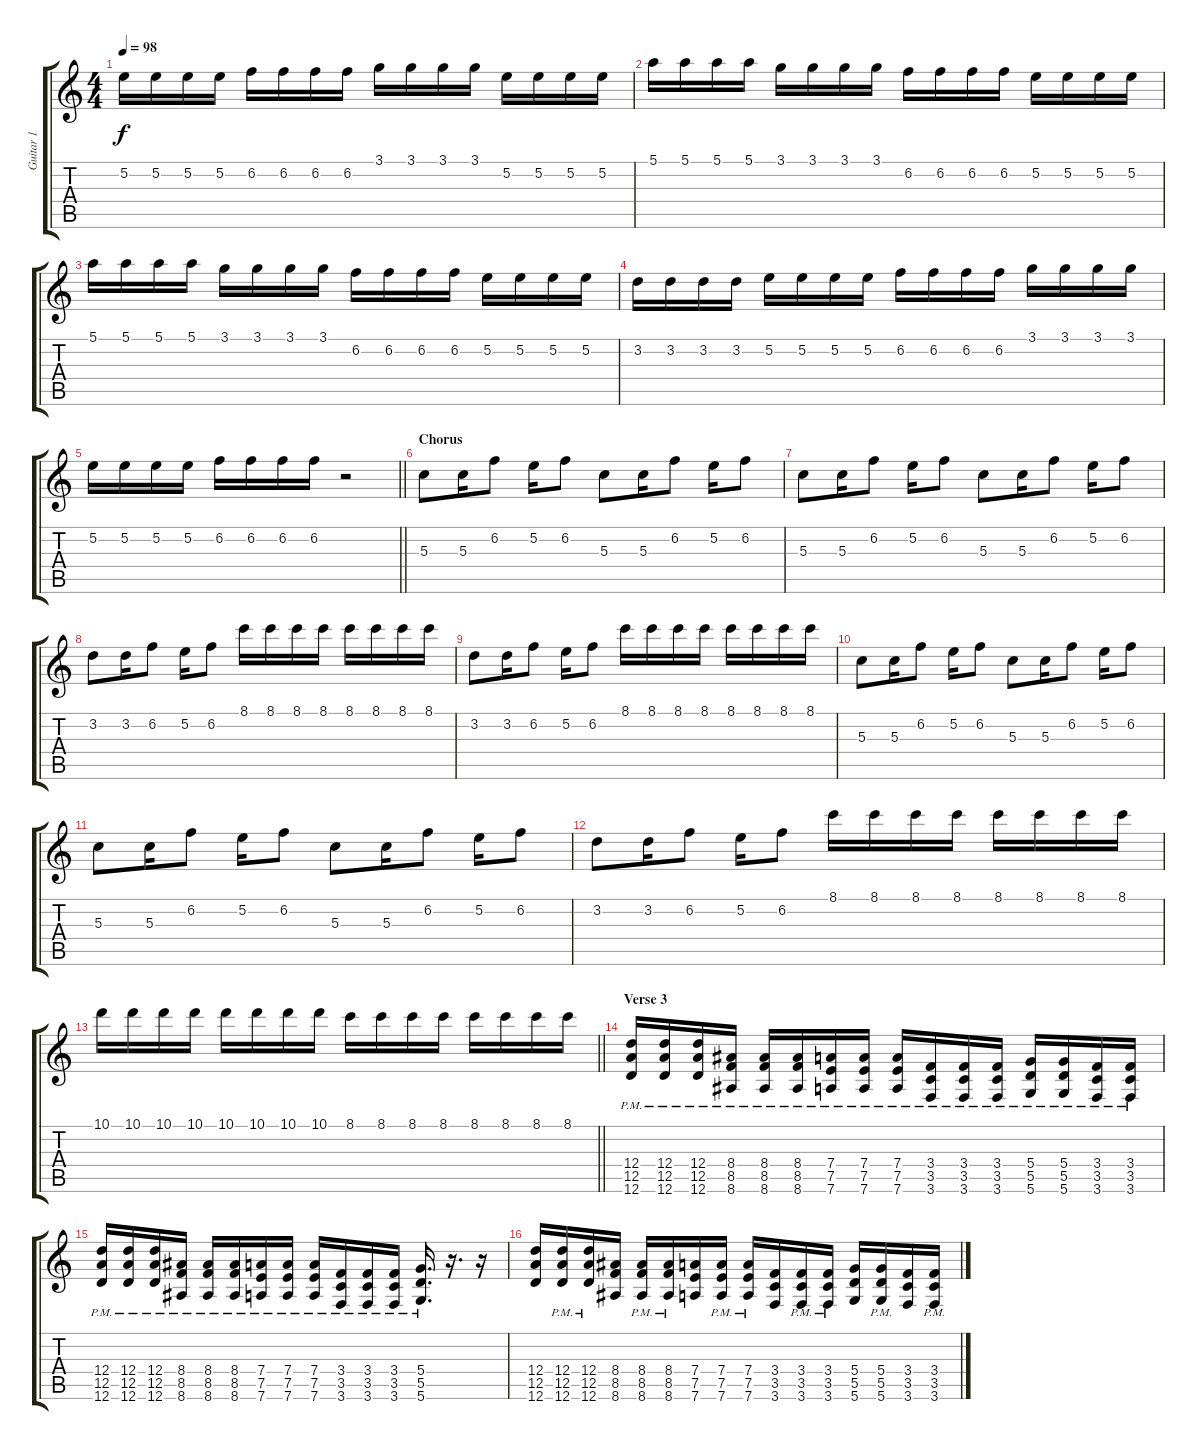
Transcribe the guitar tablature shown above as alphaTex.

\track ("Guitar 1" "Guitar 1") {instrument overdrivenguitar}
\staff {score tabs}
\tuning (E4 B3 G3 D3 A2 D2) {hide}
\ts (4 4)
\tempo 98
\clef g2
\ks c
5.2.16{dy f} 5.2.16 5.2.16 5.2.16 6.2.16 6.2.16 6.2.16 6.2.16 3.1.16 3.1.16 3.1.16 3.1.16 5.2.16 5.2.16 5.2.16 5.2.16 |
5.1.16 5.1.16 5.1.16 5.1.16 3.1.16 3.1.16 3.1.16 3.1.16 6.2.16 6.2.16 6.2.16 6.2.16 5.2.16 5.2.16 5.2.16 5.2.16 |
5.1.16 5.1.16 5.1.16 5.1.16 3.1.16 3.1.16 3.1.16 3.1.16 6.2.16 6.2.16 6.2.16 6.2.16 5.2.16 5.2.16 5.2.16 5.2.16 |
3.2.16 3.2.16 3.2.16 3.2.16 5.2.16 5.2.16 5.2.16 5.2.16 6.2.16 6.2.16 6.2.16 6.2.16 3.1.16 3.1.16 3.1.16 3.1.16 |
\barLineRight lightlight
5.2.16 5.2.16 5.2.16 5.2.16 6.2.16 6.2.16 6.2.16 6.2.16 r.2 |
\section ("" "Chorus")
5.3.8 5.3.16 6.2.8 5.2.16 6.2.8 5.3.8 5.3.16 6.2.8 5.2.16 6.2.8 |
5.3.8 5.3.16 6.2.8 5.2.16 6.2.8 5.3.8 5.3.16 6.2.8 5.2.16 6.2.8 |
3.2.8 3.2.16 6.2.8 5.2.16 6.2.8 8.1.16 8.1.16 8.1.16 8.1.16 8.1.16 8.1.16 8.1.16 8.1.16 |
3.2.8 3.2.16 6.2.8 5.2.16 6.2.8 8.1.16 8.1.16 8.1.16 8.1.16 8.1.16 8.1.16 8.1.16 8.1.16 |
5.3.8 5.3.16 6.2.8 5.2.16 6.2.8 5.3.8 5.3.16 6.2.8 5.2.16 6.2.8 |
5.3.8 5.3.16 6.2.8 5.2.16 6.2.8 5.3.8 5.3.16 6.2.8 5.2.16 6.2.8 |
3.2.8 3.2.16 6.2.8 5.2.16 6.2.8 8.1.16 8.1.16 8.1.16 8.1.16 8.1.16 8.1.16 8.1.16 8.1.16 |
\barLineRight lightlight
10.1.16 10.1.16 10.1.16 10.1.16 10.1.16 10.1.16 10.1.16 10.1.16 8.1.16 8.1.16 8.1.16 8.1.16 8.1.16 8.1.16 8.1.16 8.1.16 |
\section ("" "Verse 3")
(12.4{pm} 12.5{pm} 12.6{pm}).16 (12.4{pm} 12.5{pm} 12.6{pm}).16 (12.4{pm} 12.5{pm} 12.6{pm}).16 (8.4{pm} 8.5{pm} 8.6{pm}).16 (8.4{pm} 8.5{pm} 8.6{pm}).16 (8.4{pm} 8.5{pm} 8.6{pm}).16 (7.4{pm} 7.5{pm} 7.6{pm}).16 (7.4{pm} 7.5{pm} 7.6{pm}).16 (7.4{pm} 7.5{pm} 7.6{pm}).16 (3.4{pm} 3.5{pm} 3.6{pm}).16 (3.4{pm} 3.5{pm} 3.6{pm}).16 (3.4{pm} 3.5{pm} 3.6{pm}).16 (5.4{pm} 5.5{pm} 5.6{pm}).16 (5.4{pm} 5.5{pm} 5.6{pm}).16 (3.4{pm} 3.5{pm} 3.6{pm}).16 (3.4{pm} 3.5{pm} 3.6{pm}).16 |
(12.4{pm} 12.5{pm} 12.6{pm}).16 (12.4{pm} 12.5{pm} 12.6{pm}).16 (12.4{pm} 12.5{pm} 12.6{pm}).16 (8.4{pm} 8.5{pm} 8.6{pm}).16 (8.4{pm} 8.5{pm} 8.6{pm}).16 (8.4{pm} 8.5{pm} 8.6{pm}).16 (7.4{pm} 7.5{pm} 7.6{pm}).16 (7.4{pm} 7.5{pm} 7.6{pm}).16 (7.4{pm} 7.5{pm} 7.6{pm}).16 (3.4{pm} 3.5{pm} 3.6{pm}).16 (3.4{pm} 3.5{pm} 3.6{pm}).16 (3.4{pm} 3.5{pm} 3.6{pm}).16 (5.4{pm} 5.5{pm} 5.6{pm}).16{d} r.16{d} r.16 |
(12.4 12.5 12.6).16 (12.4{pm} 12.5{pm} 12.6{pm}).16 (12.4{pm} 12.5{pm} 12.6{pm}).16 (8.4 8.5 8.6).16 (8.4{pm} 8.5{pm} 8.6{pm}).16 (8.4{pm} 8.5{pm} 8.6{pm}).16 (7.4 7.5 7.6).16 (7.4{pm} 7.5{pm} 7.6{pm}).16 (7.4{pm} 7.5{pm} 7.6{pm}).16 (3.4 3.5 3.6).16 (3.4{pm} 3.5{pm} 3.6{pm}).16 (3.4{pm} 3.5{pm} 3.6{pm}).16 (5.4 5.5 5.6).16 (5.4{pm} 5.5{pm} 5.6{pm}).16 (3.4 3.5 3.6).16 (3.4{pm} 3.5{pm} 3.6{pm}).16
